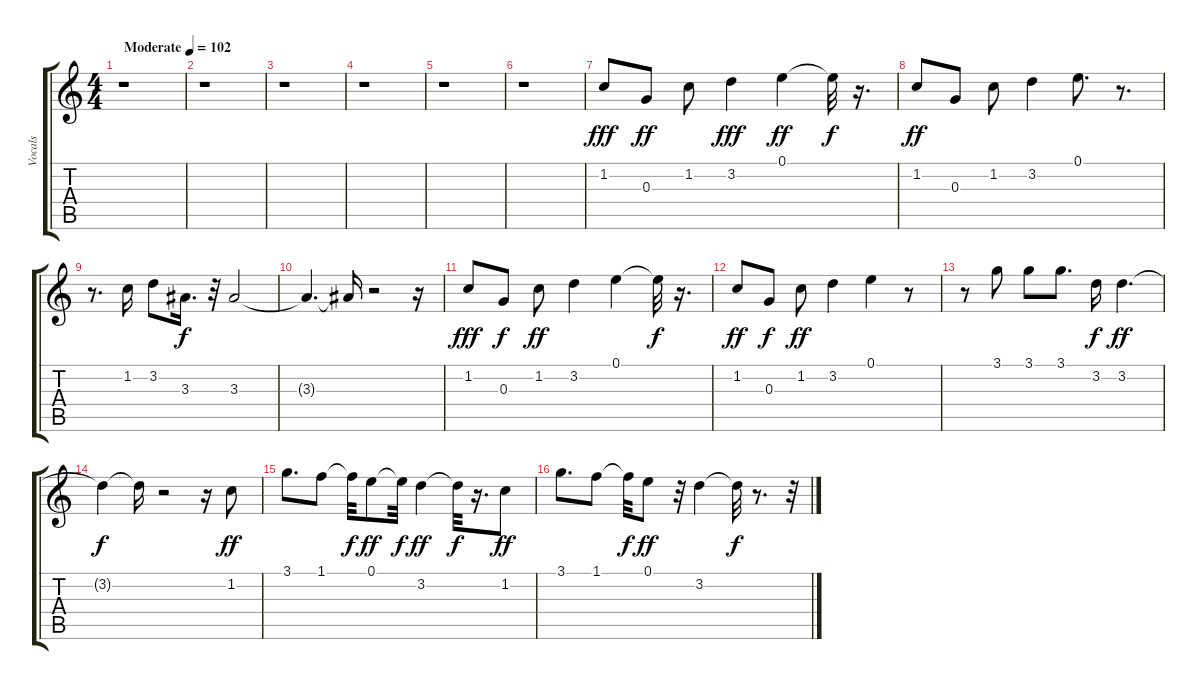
\track ("Vocals" "Vocals") {instrument electricguitarjazz}
\staff {score tabs}
\tuning (E4 B3 G3 D3 A2 E2) {hide}
\ts (4 4)
\tempo (102 "Moderate")
\clef g2
\ks c
r.1{dy fff instrument electricguitarjazz} |
r.1 |
r.1 |
r.1 |
r.1 |
r.1 |
1.2.8 0.3.8{dy ff} 1.2.8 3.2.4{dy fff} 0.1.4{dy ff} 0.1{t}.32{dy f} r.16{d} |
1.2.8{dy ff} 0.3.8 1.2.8 3.2.4 0.1.8{d} r.8{d} |
r.8{d} 1.2.16 3.2.8 3.3.16{d dy f} r.32 3.3.2 |
3.3{t}.4{d} 3.3{t}.16 r.2 r.16 |
1.2.8{dy fff} 0.3.8{dy f} 1.2.8{dy ff} 3.2.4 0.1.4 0.1{t}.32{dy f} r.16{d} |
1.2.8{dy ff} 0.3.8{dy f} 1.2.8{dy ff} 3.2.4 0.1.4 r.8 |
r.8 3.1.8 3.1.8 3.1.8{d} 3.2.16{dy f} 3.2.4{d dy ff} |
3.2{t}.4{dy f} 3.2{t}.16 r.2 r.16 1.2.8{dy ff} |
3.1.8{d} 1.1.8 1.1{t}.32{dy f} 0.1.8{dy ff} 0.1{t}.32{dy f} 3.2.4{dy ff} 3.2{t}.32{dy f} r.16{d} 1.2.8{dy ff} |
3.1.8{d} 1.1.8 1.1{t}.32{dy f} 0.1.8{dy ff} r.32 3.2.4 3.2{t}.32{dy f} r.8{d} r.32
